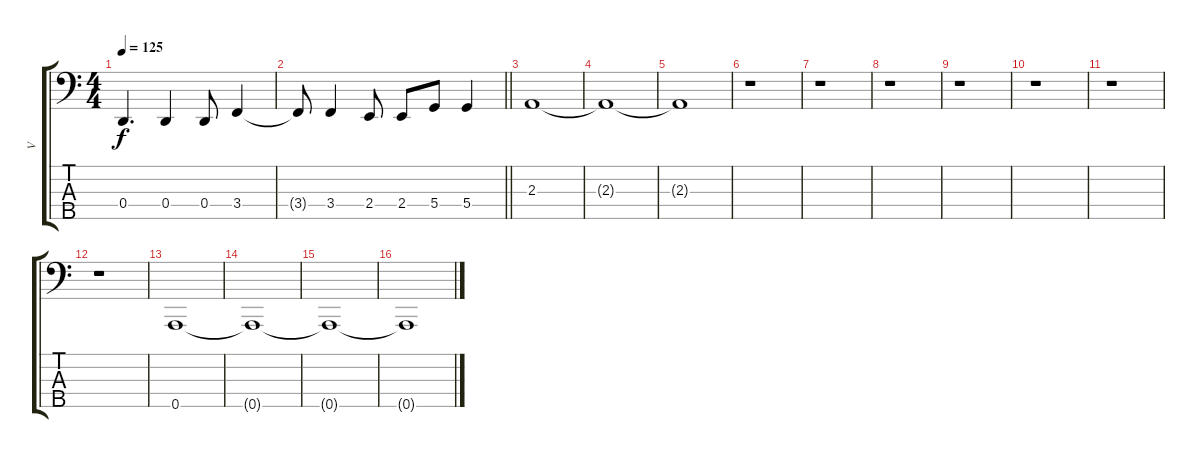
\track ("V" "V") {instrument electricbassfinger}
\staff {score tabs}
\tuning (F2 C2 G1 D1 A0) {hide}
\ts (4 4)
\tempo 125
\clef f4
\ks c
0.4.4{d dy f} 0.4.4 0.4.8 3.4.4 |
\barLineRight lightlight
3.4{t}.8 3.4.4 2.4.8 2.4.8 5.4.8 5.4.4 |
\section ("" "")
2.3.1 |
2.3{t}.1 |
2.3{t}.1{volume 0} |
r.1 |
r.1 |
r.1 |
r.1 |
r.1 |
r.1 |
r.1 |
0.5.1{volume 16 instrument fretlessbass} |
0.5{t}.1{volume 0} |
0.5{t}.1 |
0.5{t}.1
